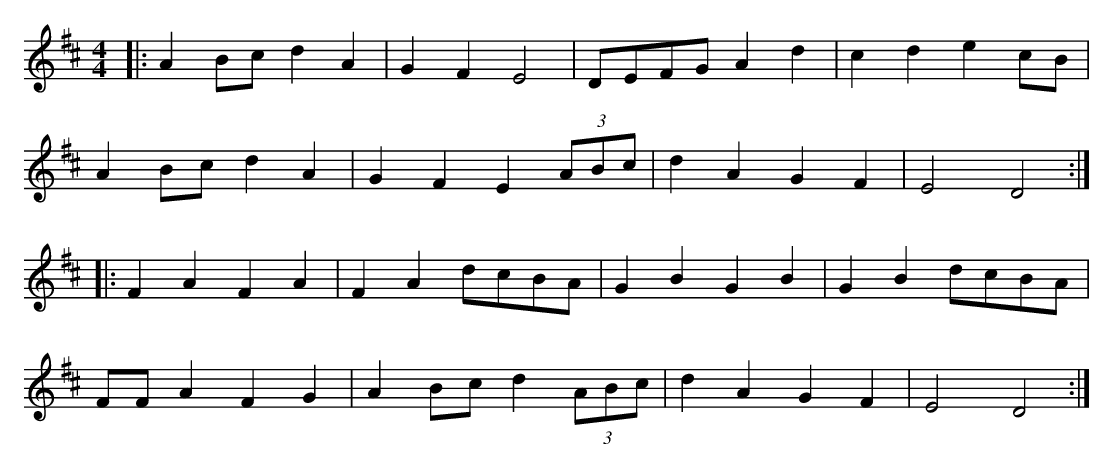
X:1
M:4/4
K:D
|:A2 Bc d2 A2 | G2 F2 E4 | DEFG A2 d2 | c2 d2 e2 cB |
A2 Bc d2 A2 | G2 F2 E2 (3ABc | d2 A2 G2 F2 | E4 D4 :|
|:F2 A2 F2 A2 | F2 A2 dcBA | G2 B2 G2 B2 | G2 B2 dcBA |
FF A2 F2 G2 | A2 Bc d2 (3ABc | d2 A2 G2 F2 | E4 D4 :|
